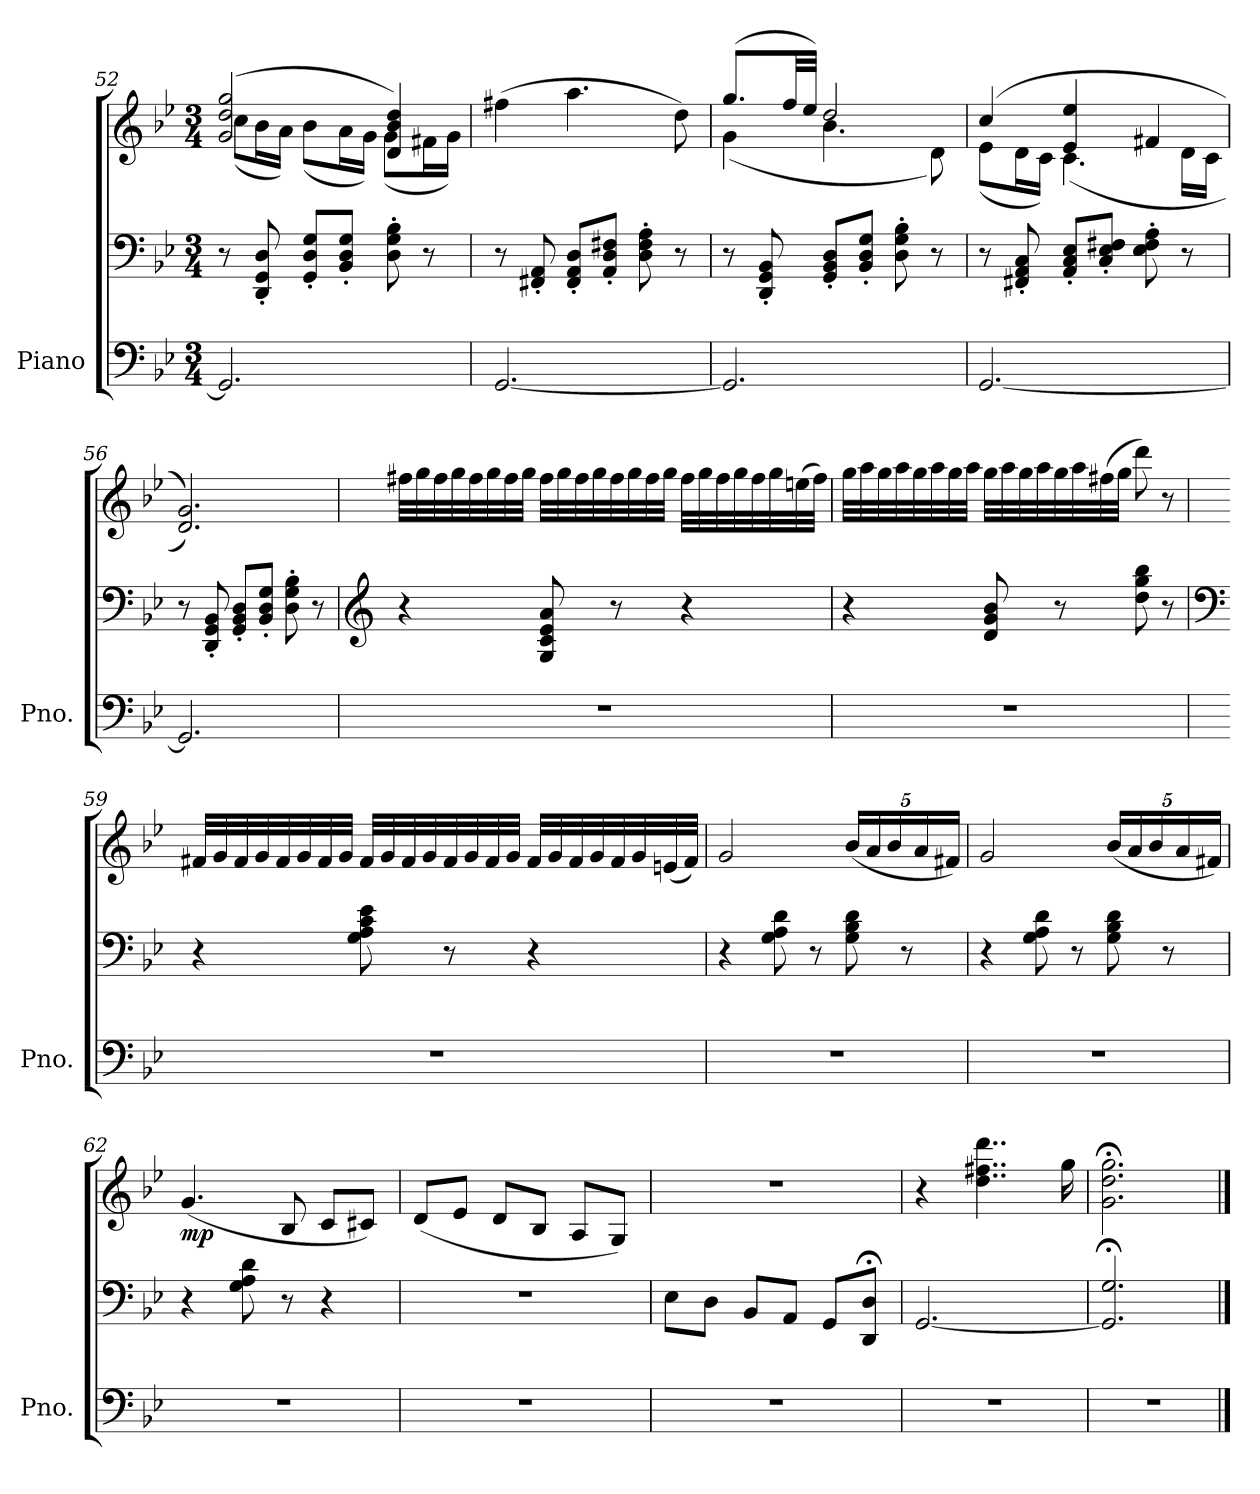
**kern	**kern	**kern	**dynam
*part1	*part1	*part1	*part1
*staff3	*staff2	*staff1	*staff1/2/3
*I"Piano	*	*	*
*I'Pno.	*	*	*
*clefF4	*clefF4	*clefG2	*
*k[b-e-]	*k[b-e-]	*k[b-e-]	*
*M3/4	*M3/4	*M3/4	*
=52	=52	=52	=52
*	*	*^	*
2.GG/]	8r	(>2g/ 2dd/ 2gg/	(<8cc\L	.
.	8DD/' 8GG/' 8D/'	.	16b-\L	.
.	.	.	16a\JJ)	.
.	8GG/' 8D/' 8G/'L	.	(<8b-\L	.
.	8BB-/' 8D/' 8G/'J	.	16a\L	.
.	.	.	16g\JJ)	.
.	8D\' 8G\' 8B-\'	4d/ 4b-/ 4dd/)	(<8g\L	.
.	8r	.	16f#X\L	.
.	.	.	16g\JJ)	.
*	*	*v	*v	*
=53	=53	=53	=53
[2.GG/	8r	(>4ff#X\	.
.	8FF#X/' 8AA/'	.	.
.	8FF#/' 8AA/' 8D/'L	4.aa\	.
.	8AA/' 8D/' 8F#X/'J	.	.
.	8D\' 8F#\' 8A\'	.	.
.	8r	8dd\)	.
=54	=54	=54	=54
*	*	*^	*
2.GG/]	8r	(>8.gg/L	(<4g\	.
.	8DD/' 8GG/' 8BB-/'	.	.	.
.	.	32ff/LL	.	.
.	.	32ee-/JJJ)	.	.
.	8GG/' 8BB-/' 8D/'L	2dd/	4.b-\	.
.	8BB-/' 8D/' 8G/'J	.	.	.
.	8D\' 8G\' 8B-\'	.	.	.
.	8r	.	8d\)	.
=55	=55	=55	=55	=55
[2.GG/	8r	(>4cc/	(<8e-\L	.
.	8FF#X/' 8AA/' 8C/'	.	16d\L	.
.	.	.	16c\JJ)	.
.	8AA/' 8C/' 8E-/'L	4e-/ 4ee-/	(<4.c\	.
.	8C/' 8E-/' 8F#X/'J	.	.	.
.	8E-\' 8F#\' 8A\'	4f#X/	.	.
.	8r	.	16d\LL	.
.	.	.	16c\JJ	.
*	*	*v	*v	*
!!LO:LB:g=z
=56	=56	=56	=56
2.GG/]	8r	2.d/ 2.g/))	.
.	8DD/' 8GG/' 8BB-/'	.	.
.	8GG/' 8BB-/' 8D/'L	.	.
.	8BB-/' 8D/' 8G/'J	.	.
.	8D\' 8G\' 8B-\'	.	.
.	8r	.	.
=57	=57	=57	=57
*	*clefG2	*	*
*	*	*MM73	*
2.r	4r	32ff#X\LLL	.
.	.	32gg\	.
*	*	*MM76	*
.	.	32ff#\	.
.	.	32gg\	.
*	*	*MM79	*
.	.	32ff#\	.
.	.	32gg\	.
*	*	*MM82	*
.	.	32ff#\	.
.	.	32gg\JJJ	.
*	*	*MM85	*
.	8G/ 8c/ 8e-/ 8a/	32ff#\LLL	.
.	.	32gg\	.
*	*	*MM88	*
.	.	32ff#\	.
.	.	32gg\	.
*	*	*MM85	*
.	8r	32ff#\	.
.	.	32gg\	.
*	*	*MM82	*
.	.	32ff#\	.
.	.	32gg\JJJ	.
*	*	*MM79	*
.	4r	32ff#\LLL	.
.	.	32gg\	.
*	*	*MM76	*
.	.	32ff#\	.
.	.	32gg\	.
*	*	*MM73	*
.	.	32ff#\	.
.	.	32gg\	.
*	*	*MM70	*
.	.	(>32een\	.
.	.	32ff#\JJJ)	.
=58	=58	=58	=58
*	*	*MM72	*
2.r	4r	32gg\LLL	.
.	.	32aa\	.
*	*	*MM74	*
.	.	32gg\	.
.	.	32aa\	.
*	*	*MM76	*
.	.	32gg\	.
.	.	32aa\	.
*	*	*MM78	*
.	.	32gg\	.
.	.	32aa\JJJ	.
*	*	*MM80	*
.	8d/ 8g/ 8b-/	32gg\LLL	.
.	.	32aa\	.
*	*	*MM82	*
.	.	32gg\	.
.	.	32aa\	.
*	*	*MM84	*
.	8r	32gg\	.
.	.	32aa\	.
*	*	*MM86	*
.	.	(>32ff#X\	.
.	.	32gg\JJJ	.
*	*	*MM70	*
.	8dd\ 8gg\ 8bb-\	8ddd\)	.
.	8r	8r	.
!!LO:PB:g=z
=59	=59	=59	=59
*	*clefF4	*	*
*	*	*MM72	*
2.r	4r	32f#X/LLL	.
.	.	32g/	.
*	*	*MM74	*
.	.	32f#/	.
.	.	32g/	.
*	*	*MM76	*
.	.	32f#/	.
.	.	32g/	.
*	*	*MM78	*
.	.	32f#/	.
.	.	32g/JJJ	.
*	*	*MM80	*
.	8G\ 8A\ 8c\ 8e-\	32f#/LLL	.
.	.	32g/	.
*	*	*MM82	*
.	.	32f#/	.
.	.	32g/	.
*	*	*MM84	*
.	8r	32f#/	.
.	.	32g/	.
*	*	*MM86	*
.	.	32f#/	.
.	.	32g/JJJ	.
*	*	*MM88	*
.	4r	32f#/LLL	.
.	.	32g/	.
.	.	32f#/	.
.	.	32g/	.
.	.	32f#/	.
.	.	32g/	.
*	*	*MM74	*
.	.	(<32en/	.
.	.	32f#/JJJ)	.
=60	=60	=60	=60
2.r	4r	2g/	.
.	8G\ 8A\ 8d\	.	.
.	8r	.	.
*	*	*Xbrackettup	*
.	8G\ 8B-\ 8d\	(<20b-/LL	.
.	.	20a/	.
.	.	20b-/	.
.	8r	.	.
.	.	20a/	.
.	.	20f#X/JJ)	.
=61	=61	=61	=61
2.r	4r	2g/	.
.	8G\ 8A\ 8d\	.	.
.	8r	.	.
.	8G\ 8B-\ 8d\	(<20b-/LL	.
.	.	20a/	.
.	.	20b-/	.
.	8r	.	.
.	.	20a/	.
.	.	20f#X/JJ)	.
=62	=62	=62	=62
!	!	!	!LO:DY:b
2.r	4r	(<4.g/	mp
.	8G\ 8A\ 8d\	.	.
.	8r	8B-/	.
.	4r	8c/L	.
.	.	8c#X/J)	.
=63	=63	=63	=63
*	*	*MM70	*
2.r	2.r	(<8d/L	.
.	.	8e-/J	.
*	*	*MM69	*
.	.	8d/L	.
.	.	8B-/J	.
*	*	*MM68	*
.	.	8A/L	.
.	.	8G/J)	.
!!LO:LB:g=z
=64	=64	=64	=64
*	*	*MM67	*
2.r	8E-\L	2.r	.
.	8D\J	.	.
*	*	*MM65	*
.	8BB-/L	.	.
.	8AA/J	.	.
*	*	*MM63	*
.	8GG/L	.	.
.	8DD/;< 8D/;<J	.	.
=65	=65	=65	=65
*	*	*MM50	*
2.r	[2.GG/	4r	.
.	.	4..dd\ 4..ff#X\ 4..ddd\	.
.	.	16gg\	.
=66	=66	=66	=66
2.r	2.GG/];< 2.G/;<	2.g\;< 2.dd\;< 2.gg\;<	.
==	==	==	==
*-	*-	*-	*-
